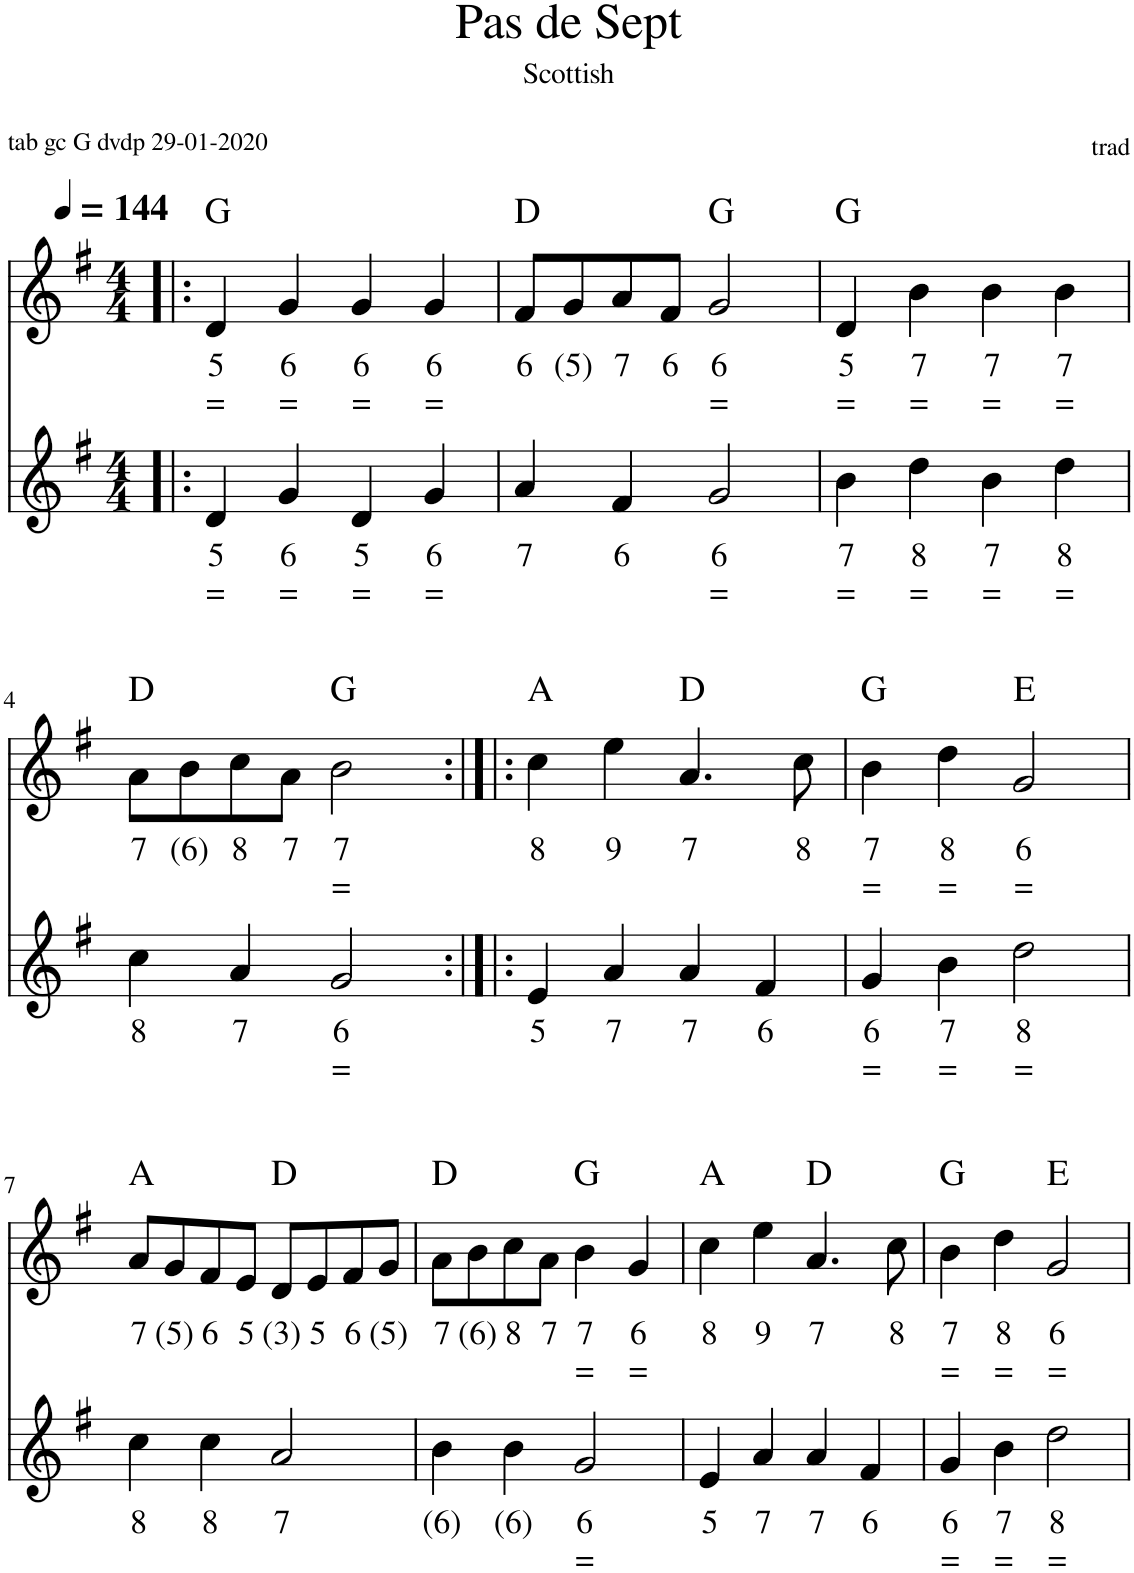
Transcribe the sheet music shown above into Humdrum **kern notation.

**kern	**text	**text	**kern	**text	**text	**harte
*part2	*part2	*part2	*part1	*part1	*part1	*part1
*staff2	*staff2	*staff2	*staff1	*staff1	*staff1	*
*I"Stem	*	*	*I"Accordeon	*	*	*
*	*	*	*I'Acc	*	*	*
*clefG2	*	*	*clefG2	*	*	*
*k[f#]	*	*	*k[f#]	*	*	*
*M4/4	*	*	*M4/4	*	*	*
*MM144	*	*	*MM144	*	*	*
=1!|:	=1!|:	=1!|:	=1!|:	=1!|:	=1!|:	=1!|:
!	!LO:LY:b	!LO:LY:b	!	!LO:LY:b	!LO:LY:b	!
4d/	5	=	4d/	5	=	G:maj
!	!LO:LY:b	!LO:LY:b	!	!LO:LY:b	!LO:LY:b	!
4g/	6	=	4g/	6	=	.
!	!LO:LY:b	!LO:LY:b	!	!LO:LY:b	!LO:LY:b	!
4d/	5	=	4g/	6	=	.
!	!LO:LY:b	!LO:LY:b	!	!LO:LY:b	!LO:LY:b	!
4g/	6	=	4g/	6	=	.
=2	=2	=2	=2	=2	=2	=2
!	!LO:LY:b	!	!	!LO:LY:b	!	!
4a/	7	.	8f#/L	6	.	D:maj
!	!	!	!	!LO:LY:b	!	!
.	.	.	8g/	(5)	.	.
!	!LO:LY:b	!	!	!LO:LY:b	!	!
4f#/	6	.	8a/	7	.	.
!	!	!	!	!LO:LY:b	!	!
.	.	.	8f#/J	6	.	.
!	!LO:LY:b	!LO:LY:b	!	!LO:LY:b	!LO:LY:b	!
2g/	6	=	2g/	6	=	G:maj
=3	=3	=3	=3	=3	=3	=3
!	!LO:LY:b	!LO:LY:b	!	!LO:LY:b	!LO:LY:b	!
4b\	7	=	4d/	5	=	G:maj
!	!LO:LY:b	!LO:LY:b	!	!LO:LY:b	!LO:LY:b	!
4dd\	8	=	4b\	7	=	.
!	!LO:LY:b	!LO:LY:b	!	!LO:LY:b	!LO:LY:b	!
4b\	7	=	4b\	7	=	.
!	!LO:LY:b	!LO:LY:b	!	!LO:LY:b	!LO:LY:b	!
4dd\	8	=	4b\	7	=	.
!!LO:LB:g=z
=4	=4	=4	=4	=4	=4	=4
!	!LO:LY:b	!	!	!LO:LY:b	!	!
4cc\	8	.	8a\L	7	.	D:maj
!	!	!	!	!LO:LY:b	!	!
.	.	.	8b\	(6)	.	.
!	!LO:LY:b	!	!	!LO:LY:b	!	!
4a/	7	.	8cc\	8	.	.
!	!	!	!	!LO:LY:b	!	!
.	.	.	8a\J	7	.	.
!	!LO:LY:b	!LO:LY:b	!	!LO:LY:b	!LO:LY:b	!
2g/	6	=	2b\	7	=	G:maj
=5:|!|:	=5:|!|:	=5:|!|:	=5:|!|:	=5:|!|:	=5:|!|:	=5:|!|:
!	!LO:LY:b	!	!	!LO:LY:b	!	!
4e/	5	.	4cc\	8	.	A:maj
!	!LO:LY:b	!	!	!LO:LY:b	!	!
4a/	7	.	4ee\	9	.	.
!	!LO:LY:b	!	!	!LO:LY:b	!	!
4a/	7	.	4.a/	7	.	D:maj
!	!LO:LY:b	!	!	!	!	!
4f#/	6	.	.	.	.	.
!	!	!	!	!LO:LY:b	!	!
.	.	.	8cc\	8	.	.
=6	=6	=6	=6	=6	=6	=6
!	!LO:LY:b	!LO:LY:b	!	!LO:LY:b	!LO:LY:b	!
4g/	6	=	4b\	7	=	G:maj
!	!LO:LY:b	!LO:LY:b	!	!LO:LY:b	!LO:LY:b	!
4b\	7	=	4dd\	8	=	.
!	!LO:LY:b	!LO:LY:b	!	!LO:LY:b	!LO:LY:b	!
2dd\	8	=	2g/	6	=	E:maj
!!LO:LB:g=z
=7	=7	=7	=7	=7	=7	=7
!	!LO:LY:b	!	!	!LO:LY:b	!	!
4cc\	8	.	8a/L	7	.	A:maj
!	!	!	!	!LO:LY:b	!	!
.	.	.	8g/	(5)	.	.
!	!LO:LY:b	!	!	!LO:LY:b	!	!
4cc\	8	.	8f#/	6	.	.
!	!	!	!	!LO:LY:b	!	!
.	.	.	8e/J	5	.	.
!	!LO:LY:b	!	!	!LO:LY:b	!	!
2a/	7	.	8d/L	(3)	.	D:maj
!	!	!	!	!LO:LY:b	!	!
.	.	.	8e/	5	.	.
!	!	!	!	!LO:LY:b	!	!
.	.	.	8f#/	6	.	.
!	!	!	!	!LO:LY:b	!	!
.	.	.	8g/J	(5)	.	.
=8	=8	=8	=8	=8	=8	=8
!	!LO:LY:b	!	!	!LO:LY:b	!	!
4b\	(6)	.	8a\L	7	.	D:maj
!	!	!	!	!LO:LY:b	!	!
.	.	.	8b\	(6)	.	.
!	!LO:LY:b	!	!	!LO:LY:b	!	!
4b\	(6)	.	8cc\	8	.	.
!	!	!	!	!LO:LY:b	!	!
.	.	.	8a\J	7	.	.
!	!LO:LY:b	!LO:LY:b	!	!LO:LY:b	!LO:LY:b	!
2g/	6	=	4b\	7	=	G:maj
!	!	!	!	!LO:LY:b	!LO:LY:b	!
.	.	.	4g/	6	=	.
=9	=9	=9	=9	=9	=9	=9
!	!LO:LY:b	!	!	!LO:LY:b	!	!
4e/	5	.	4cc\	8	.	A:maj
!	!LO:LY:b	!	!	!LO:LY:b	!	!
4a/	7	.	4ee\	9	.	.
!	!LO:LY:b	!	!	!LO:LY:b	!	!
4a/	7	.	4.a/	7	.	D:maj
!	!LO:LY:b	!	!	!	!	!
4f#/	6	.	.	.	.	.
!	!	!	!	!LO:LY:b	!	!
.	.	.	8cc\	8	.	.
=10	=10	=10	=10	=10	=10	=10
!	!LO:LY:b	!LO:LY:b	!	!LO:LY:b	!LO:LY:b	!
4g/	6	=	4b\	7	=	G:maj
!	!LO:LY:b	!LO:LY:b	!	!LO:LY:b	!LO:LY:b	!
4b\	7	=	4dd\	8	=	.
!	!LO:LY:b	!LO:LY:b	!	!LO:LY:b	!LO:LY:b	!
2dd\	8	=	2g/	6	=	E:maj
=	=	=	=	=	=	=
*-	*-	*-	*-	*-	*-	*-
